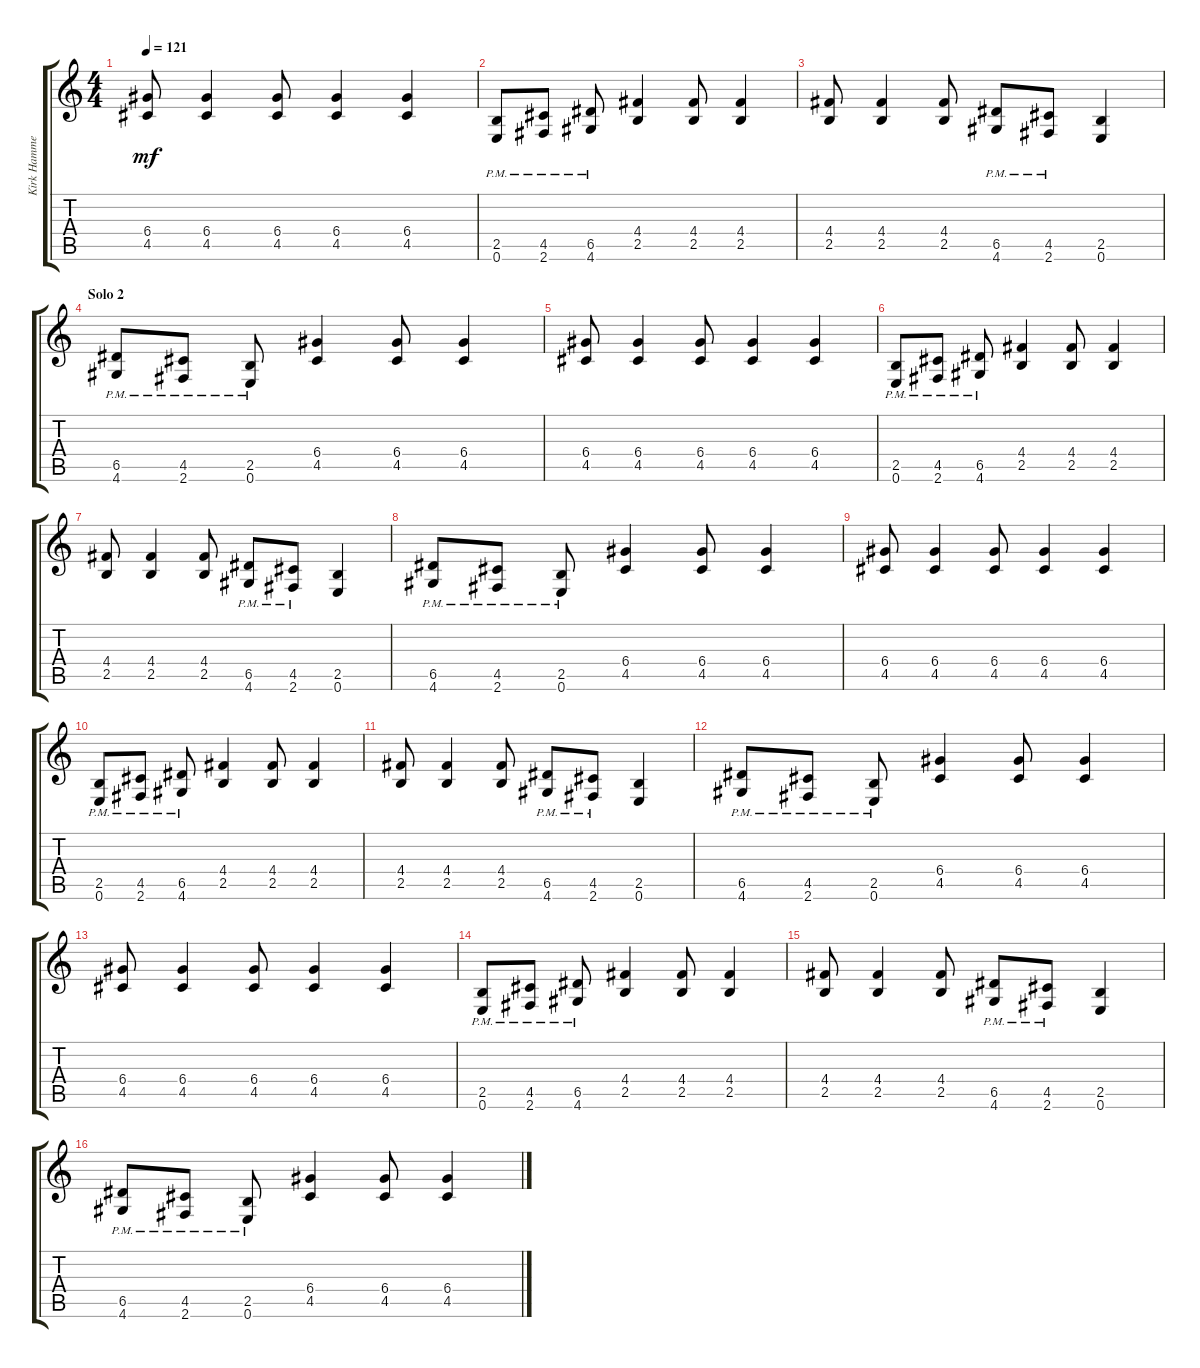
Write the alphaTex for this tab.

\track ("Kirk Hammett" "Kirk Hamme") {instrument distortionguitar}
\staff {score tabs}
\tuning (E4 B3 G3 D3 A2 E2) {hide}
\ts (4 4)
\tempo 121
\clef g2
\ks c
(6.4 4.5).8{dy mf} (6.4 4.5).4 (6.4 4.5).8 (6.4 4.5).4 (6.4 4.5).4 |
(2.5{pm} 0.6{pm}).8 (4.5{pm} 2.6{pm}).8 (6.5{pm} 4.6{pm}).8 (4.4 2.5).4 (4.4 2.5).8 (4.4 2.5).4 |
(4.4 2.5).8 (4.4 2.5).4 (4.4 2.5).8 (6.5{pm} 4.6{pm}).8 (4.5{pm} 2.6{pm}).8 (2.5 0.6).4 |
\section ("" "Solo 2")
(6.5{pm} 4.6{pm}).8 (4.5{pm} 2.6{pm}).8 (2.5{pm} 0.6{pm}).8 (6.4 4.5).4 (6.4 4.5).8 (6.4 4.5).4 |
(6.4 4.5).8 (6.4 4.5).4 (6.4 4.5).8 (6.4 4.5).4 (6.4 4.5).4 |
(2.5{pm} 0.6{pm}).8 (4.5{pm} 2.6{pm}).8 (6.5{pm} 4.6{pm}).8 (4.4 2.5).4 (4.4 2.5).8 (4.4 2.5).4 |
(4.4 2.5).8 (4.4 2.5).4 (4.4 2.5).8 (6.5{pm} 4.6{pm}).8 (4.5{pm} 2.6{pm}).8 (2.5 0.6).4 |
(6.5{pm} 4.6{pm}).8 (4.5{pm} 2.6{pm}).8 (2.5{pm} 0.6{pm}).8 (6.4 4.5).4 (6.4 4.5).8 (6.4 4.5).4 |
(6.4 4.5).8 (6.4 4.5).4 (6.4 4.5).8 (6.4 4.5).4 (6.4 4.5).4 |
(2.5{pm} 0.6{pm}).8 (4.5{pm} 2.6{pm}).8 (6.5{pm} 4.6{pm}).8 (4.4 2.5).4 (4.4 2.5).8 (4.4 2.5).4 |
(4.4 2.5).8 (4.4 2.5).4 (4.4 2.5).8 (6.5{pm} 4.6{pm}).8 (4.5{pm} 2.6{pm}).8 (2.5 0.6).4 |
(6.5{pm} 4.6{pm}).8 (4.5{pm} 2.6{pm}).8 (2.5{pm} 0.6{pm}).8 (6.4 4.5).4 (6.4 4.5).8 (6.4 4.5).4 |
(6.4 4.5).8 (6.4 4.5).4 (6.4 4.5).8 (6.4 4.5).4 (6.4 4.5).4 |
(2.5{pm} 0.6{pm}).8 (4.5{pm} 2.6{pm}).8 (6.5{pm} 4.6{pm}).8 (4.4 2.5).4 (4.4 2.5).8 (4.4 2.5).4 |
(4.4 2.5).8 (4.4 2.5).4 (4.4 2.5).8 (6.5{pm} 4.6{pm}).8 (4.5{pm} 2.6{pm}).8 (2.5 0.6).4 |
(6.5{pm} 4.6{pm}).8 (4.5{pm} 2.6{pm}).8 (2.5{pm} 0.6{pm}).8 (6.4 4.5).4 (6.4 4.5).8 (6.4 4.5).4
